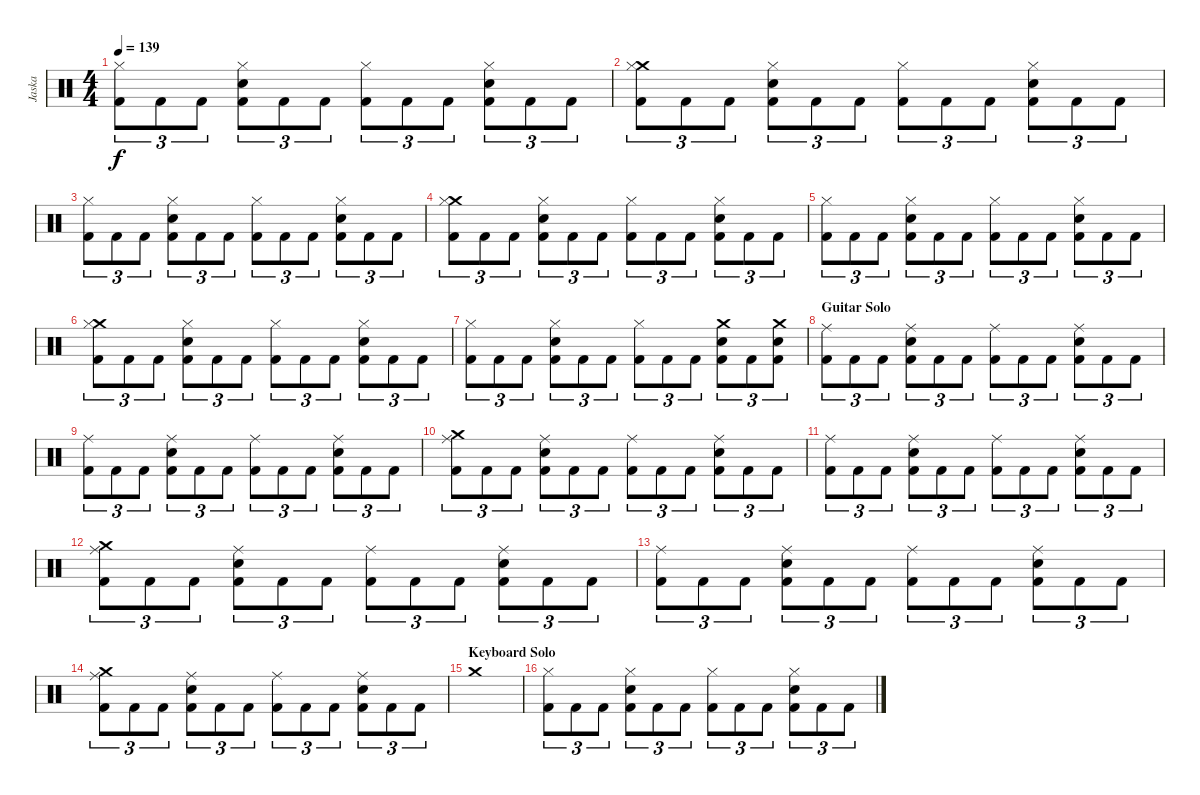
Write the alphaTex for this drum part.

\track ("Jaska" "Jaska") {instrument percussion}
\staff {score}
\articulation defaults
\ts (4 4)
\tempo 139
\clef neutral
\ks c
("Hi-Hat (closed)" "Kick (hit) 2").8{tu (3 2) dy f} "Kick (hit) 2".8{tu (3 2)} "Kick (hit) 2".8{tu (3 2)} ("Hi-Hat (closed)" "Snare (hit) 2" "Kick (hit) 2").8{tu (3 2)} "Kick (hit) 2".8{tu (3 2)} "Kick (hit) 2".8{tu (3 2)} ("Hi-Hat (closed)" "Kick (hit) 2").8{tu (3 2)} "Kick (hit) 2".8{tu (3 2)} "Kick (hit) 2".8{tu (3 2)} ("Hi-Hat (closed)" "Snare (hit) 2" "Kick (hit) 2").8{tu (3 2)} "Kick (hit) 2".8{tu (3 2)} "Kick (hit) 2".8{tu (3 2)} |
("Crash medium (hit)" "Hi-Hat (closed)" "Kick (hit) 2").8{tu (3 2)} "Kick (hit) 2".8{tu (3 2)} "Kick (hit) 2".8{tu (3 2)} ("Hi-Hat (closed)" "Snare (hit) 2" "Kick (hit) 2").8{tu (3 2)} "Kick (hit) 2".8{tu (3 2)} "Kick (hit) 2".8{tu (3 2)} ("Hi-Hat (closed)" "Kick (hit) 2").8{tu (3 2)} "Kick (hit) 2".8{tu (3 2)} "Kick (hit) 2".8{tu (3 2)} ("Hi-Hat (closed)" "Snare (hit) 2" "Kick (hit) 2").8{tu (3 2)} "Kick (hit) 2".8{tu (3 2)} "Kick (hit) 2".8{tu (3 2)} |
("Hi-Hat (closed)" "Kick (hit) 2").8{tu (3 2)} "Kick (hit) 2".8{tu (3 2)} "Kick (hit) 2".8{tu (3 2)} ("Hi-Hat (closed)" "Snare (hit) 2" "Kick (hit) 2").8{tu (3 2)} "Kick (hit) 2".8{tu (3 2)} "Kick (hit) 2".8{tu (3 2)} ("Hi-Hat (closed)" "Kick (hit) 2").8{tu (3 2)} "Kick (hit) 2".8{tu (3 2)} "Kick (hit) 2".8{tu (3 2)} ("Hi-Hat (closed)" "Snare (hit) 2" "Kick (hit) 2").8{tu (3 2)} "Kick (hit) 2".8{tu (3 2)} "Kick (hit) 2".8{tu (3 2)} |
("Crash medium (hit)" "Hi-Hat (closed)" "Kick (hit) 2").8{tu (3 2)} "Kick (hit) 2".8{tu (3 2)} "Kick (hit) 2".8{tu (3 2)} ("Hi-Hat (closed)" "Snare (hit) 2" "Kick (hit) 2").8{tu (3 2)} "Kick (hit) 2".8{tu (3 2)} "Kick (hit) 2".8{tu (3 2)} ("Hi-Hat (closed)" "Kick (hit) 2").8{tu (3 2)} "Kick (hit) 2".8{tu (3 2)} "Kick (hit) 2".8{tu (3 2)} ("Hi-Hat (closed)" "Snare (hit) 2" "Kick (hit) 2").8{tu (3 2)} "Kick (hit) 2".8{tu (3 2)} "Kick (hit) 2".8{tu (3 2)} |
("Hi-Hat (closed)" "Kick (hit) 2").8{tu (3 2)} "Kick (hit) 2".8{tu (3 2)} "Kick (hit) 2".8{tu (3 2)} ("Hi-Hat (closed)" "Snare (hit) 2" "Kick (hit) 2").8{tu (3 2)} "Kick (hit) 2".8{tu (3 2)} "Kick (hit) 2".8{tu (3 2)} ("Hi-Hat (closed)" "Kick (hit) 2").8{tu (3 2)} "Kick (hit) 2".8{tu (3 2)} "Kick (hit) 2".8{tu (3 2)} ("Hi-Hat (closed)" "Snare (hit) 2" "Kick (hit) 2").8{tu (3 2)} "Kick (hit) 2".8{tu (3 2)} "Kick (hit) 2".8{tu (3 2)} |
("Crash medium (hit)" "Hi-Hat (closed)" "Kick (hit) 2").8{tu (3 2)} "Kick (hit) 2".8{tu (3 2)} "Kick (hit) 2".8{tu (3 2)} ("Hi-Hat (closed)" "Snare (hit) 2" "Kick (hit) 2").8{tu (3 2)} "Kick (hit) 2".8{tu (3 2)} "Kick (hit) 2".8{tu (3 2)} ("Hi-Hat (closed)" "Kick (hit) 2").8{tu (3 2)} "Kick (hit) 2".8{tu (3 2)} "Kick (hit) 2".8{tu (3 2)} ("Hi-Hat (closed)" "Snare (hit) 2" "Kick (hit) 2").8{tu (3 2)} "Kick (hit) 2".8{tu (3 2)} "Kick (hit) 2".8{tu (3 2)} |
("Hi-Hat (closed)" "Kick (hit) 2").8{tu (3 2)} "Kick (hit) 2".8{tu (3 2)} "Kick (hit) 2".8{tu (3 2)} ("Hi-Hat (closed)" "Snare (hit) 2" "Kick (hit) 2").8{tu (3 2)} "Kick (hit) 2".8{tu (3 2)} "Kick (hit) 2".8{tu (3 2)} ("Hi-Hat (closed)" "Kick (hit) 2").8{tu (3 2)} "Kick (hit) 2".8{tu (3 2)} "Kick (hit) 2".8{tu (3 2)} ("Crash medium (hit)" "Snare (hit) 2" "Kick (hit) 2").8{tu (3 2)} "Kick (hit) 2".8{tu (3 2)} ("Crash medium (hit)" "Snare (hit) 2" "Kick (hit) 2").8{tu (3 2)} |
\section ("" "Guitar Solo")
("Ride (middle)" "Kick (hit) 2").8{tu (3 2)} "Kick (hit) 2".8{tu (3 2)} "Kick (hit) 2".8{tu (3 2)} ("Ride (middle)" "Snare (hit) 2" "Kick (hit) 2").8{tu (3 2)} "Kick (hit) 2".8{tu (3 2)} "Kick (hit) 2".8{tu (3 2)} ("Ride (middle)" "Kick (hit) 2").8{tu (3 2)} "Kick (hit) 2".8{tu (3 2)} "Kick (hit) 2".8{tu (3 2)} ("Ride (middle)" "Snare (hit) 2" "Kick (hit) 2").8{tu (3 2)} "Kick (hit) 2".8{tu (3 2)} "Kick (hit) 2".8{tu (3 2)} |
("Ride (middle)" "Kick (hit) 2").8{tu (3 2)} "Kick (hit) 2".8{tu (3 2)} "Kick (hit) 2".8{tu (3 2)} ("Ride (middle)" "Snare (hit) 2" "Kick (hit) 2").8{tu (3 2)} "Kick (hit) 2".8{tu (3 2)} "Kick (hit) 2".8{tu (3 2)} ("Ride (middle)" "Kick (hit) 2").8{tu (3 2)} "Kick (hit) 2".8{tu (3 2)} "Kick (hit) 2".8{tu (3 2)} ("Ride (middle)" "Snare (hit) 2" "Kick (hit) 2").8{tu (3 2)} "Kick (hit) 2".8{tu (3 2)} "Kick (hit) 2".8{tu (3 2)} |
("Crash medium (hit)" "Ride (middle)" "Kick (hit) 2").8{tu (3 2)} "Kick (hit) 2".8{tu (3 2)} "Kick (hit) 2".8{tu (3 2)} ("Ride (middle)" "Snare (hit) 2" "Kick (hit) 2").8{tu (3 2)} "Kick (hit) 2".8{tu (3 2)} "Kick (hit) 2".8{tu (3 2)} ("Ride (middle)" "Kick (hit) 2").8{tu (3 2)} "Kick (hit) 2".8{tu (3 2)} "Kick (hit) 2".8{tu (3 2)} ("Ride (middle)" "Snare (hit) 2" "Kick (hit) 2").8{tu (3 2)} "Kick (hit) 2".8{tu (3 2)} "Kick (hit) 2".8{tu (3 2)} |
("Ride (middle)" "Kick (hit) 2").8{tu (3 2)} "Kick (hit) 2".8{tu (3 2)} "Kick (hit) 2".8{tu (3 2)} ("Ride (middle)" "Snare (hit) 2" "Kick (hit) 2").8{tu (3 2)} "Kick (hit) 2".8{tu (3 2)} "Kick (hit) 2".8{tu (3 2)} ("Ride (middle)" "Kick (hit) 2").8{tu (3 2)} "Kick (hit) 2".8{tu (3 2)} "Kick (hit) 2".8{tu (3 2)} ("Ride (middle)" "Snare (hit) 2" "Kick (hit) 2").8{tu (3 2)} "Kick (hit) 2".8{tu (3 2)} "Kick (hit) 2".8{tu (3 2)} |
("Crash medium (hit)" "Ride (middle)" "Kick (hit) 2").8{tu (3 2)} "Kick (hit) 2".8{tu (3 2)} "Kick (hit) 2".8{tu (3 2)} ("Ride (middle)" "Snare (hit) 2" "Kick (hit) 2").8{tu (3 2)} "Kick (hit) 2".8{tu (3 2)} "Kick (hit) 2".8{tu (3 2)} ("Ride (middle)" "Kick (hit) 2").8{tu (3 2)} "Kick (hit) 2".8{tu (3 2)} "Kick (hit) 2".8{tu (3 2)} ("Ride (middle)" "Snare (hit) 2" "Kick (hit) 2").8{tu (3 2)} "Kick (hit) 2".8{tu (3 2)} "Kick (hit) 2".8{tu (3 2)} |
("Ride (middle)" "Kick (hit) 2").8{tu (3 2)} "Kick (hit) 2".8{tu (3 2)} "Kick (hit) 2".8{tu (3 2)} ("Ride (middle)" "Snare (hit) 2" "Kick (hit) 2").8{tu (3 2)} "Kick (hit) 2".8{tu (3 2)} "Kick (hit) 2".8{tu (3 2)} ("Ride (middle)" "Kick (hit) 2").8{tu (3 2)} "Kick (hit) 2".8{tu (3 2)} "Kick (hit) 2".8{tu (3 2)} ("Ride (middle)" "Snare (hit) 2" "Kick (hit) 2").8{tu (3 2)} "Kick (hit) 2".8{tu (3 2)} "Kick (hit) 2".8{tu (3 2)} |
("Crash medium (hit)" "Ride (middle)" "Kick (hit) 2").8{tu (3 2)} "Kick (hit) 2".8{tu (3 2)} "Kick (hit) 2".8{tu (3 2)} ("Ride (middle)" "Snare (hit) 2" "Kick (hit) 2").8{tu (3 2)} "Kick (hit) 2".8{tu (3 2)} "Kick (hit) 2".8{tu (3 2)} ("Ride (middle)" "Kick (hit) 2").8{tu (3 2)} "Kick (hit) 2".8{tu (3 2)} "Kick (hit) 2".8{tu (3 2)} ("Ride (middle)" "Snare (hit) 2" "Kick (hit) 2").8{tu (3 2)} "Kick (hit) 2".8{tu (3 2)} "Kick (hit) 2".8{tu (3 2)} |
\section ("" "Keyboard Solo")
"Crash medium (hit)".1 |
("Hi-Hat (closed)" "Kick (hit) 2").8{tu (3 2)} "Kick (hit) 2".8{tu (3 2)} "Kick (hit) 2".8{tu (3 2)} ("Hi-Hat (closed)" "Snare (hit) 2" "Kick (hit) 2").8{tu (3 2)} "Kick (hit) 2".8{tu (3 2)} "Kick (hit) 2".8{tu (3 2)} ("Hi-Hat (closed)" "Kick (hit) 2").8{tu (3 2)} "Kick (hit) 2".8{tu (3 2)} "Kick (hit) 2".8{tu (3 2)} ("Hi-Hat (closed)" "Snare (hit) 2" "Kick (hit) 2").8{tu (3 2)} "Kick (hit) 2".8{tu (3 2)} "Kick (hit) 2".8{tu (3 2)}
